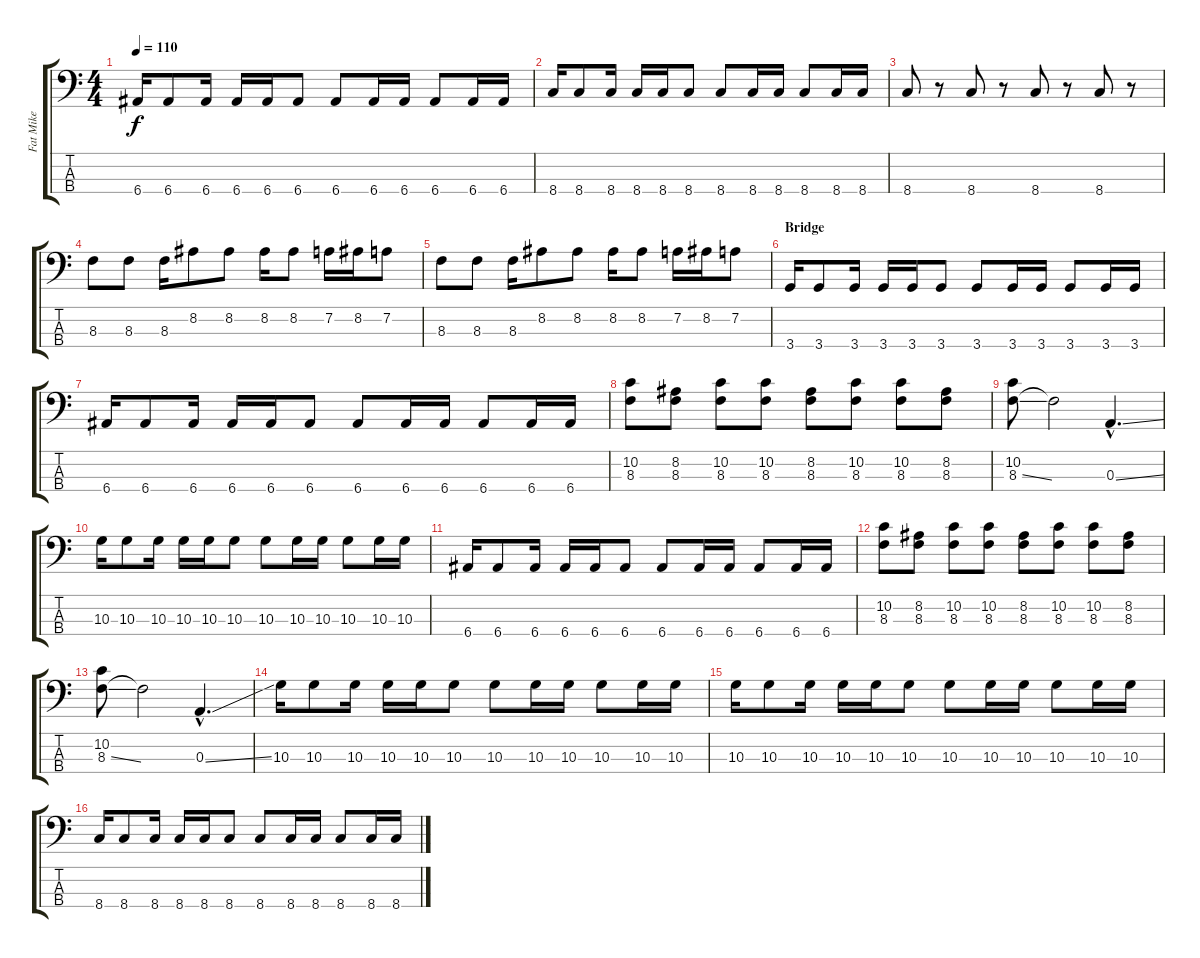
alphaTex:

\track ("Fat Mike" "Fat Mike") {instrument electricbasspick}
\staff {score tabs}
\tuning (G2 D2 A1 E1) {hide}
\ts (4 4)
\tempo 110
\clef f4
\ks c
6.4.16{dy f} 6.4.8 6.4.16 6.4.16 6.4.16 6.4.8 6.4.8 6.4.16 6.4.16 6.4.8 6.4.16 6.4.16 |
8.4.16 8.4.8 8.4.16 8.4.16 8.4.16 8.4.8 8.4.8 8.4.16 8.4.16 8.4.8 8.4.16 8.4.16 |
8.4.8 r.8 8.4.8 r.8 8.4.8 r.8 8.4.8 r.8 |
8.3.8 8.3.8 8.3.16 8.2.8 8.2.8 8.2.16 8.2.8 7.2.16 8.2.16 7.2.8 |
8.3.8 8.3.8 8.3.16 8.2.8 8.2.8 8.2.16 8.2.8 7.2.16 8.2.16 7.2.8 |
\section ("" "Bridge")
3.4.16{volume 13} 3.4.8 3.4.16 3.4.16 3.4.16 3.4.8 3.4.8 3.4.16 3.4.16 3.4.8 3.4.16 3.4.16 |
6.4.16 6.4.8 6.4.16 6.4.16 6.4.16 6.4.8 6.4.8 6.4.16 6.4.16 6.4.8 6.4.16 6.4.16 |
(10.2 8.3).8 (8.2 8.3).8 (10.2 8.3).8 (10.2 8.3).8 (8.2 8.3).8 (10.2 8.3).8 (10.2 8.3).8 (8.2 8.3).8 |
(10.2 8.3{ss}).8 8.3{t}.2 0.3{ss hac}.4{d} |
10.3.16 10.3.8 10.3.16 10.3.16 10.3.16 10.3.8 10.3.8 10.3.16 10.3.16 10.3.8 10.3.16 10.3.16 |
6.4.16 6.4.8 6.4.16 6.4.16 6.4.16 6.4.8 6.4.8 6.4.16 6.4.16 6.4.8 6.4.16 6.4.16 |
(10.2 8.3).8 (8.2 8.3).8 (10.2 8.3).8 (10.2 8.3).8 (8.2 8.3).8 (10.2 8.3).8 (10.2 8.3).8 (8.2 8.3).8 |
(10.2 8.3{ss}).8 8.3{t}.2 0.3{ss hac}.4{d} |
10.3.16{volume 16} 10.3.8 10.3.16 10.3.16 10.3.16 10.3.8 10.3.8 10.3.16 10.3.16 10.3.8 10.3.16 10.3.16 |
10.3.16 10.3.8 10.3.16 10.3.16 10.3.16 10.3.8 10.3.8 10.3.16 10.3.16 10.3.8 10.3.16 10.3.16 |
8.4.16 8.4.8 8.4.16 8.4.16 8.4.16 8.4.8 8.4.8 8.4.16 8.4.16 8.4.8 8.4.16 8.4.16
